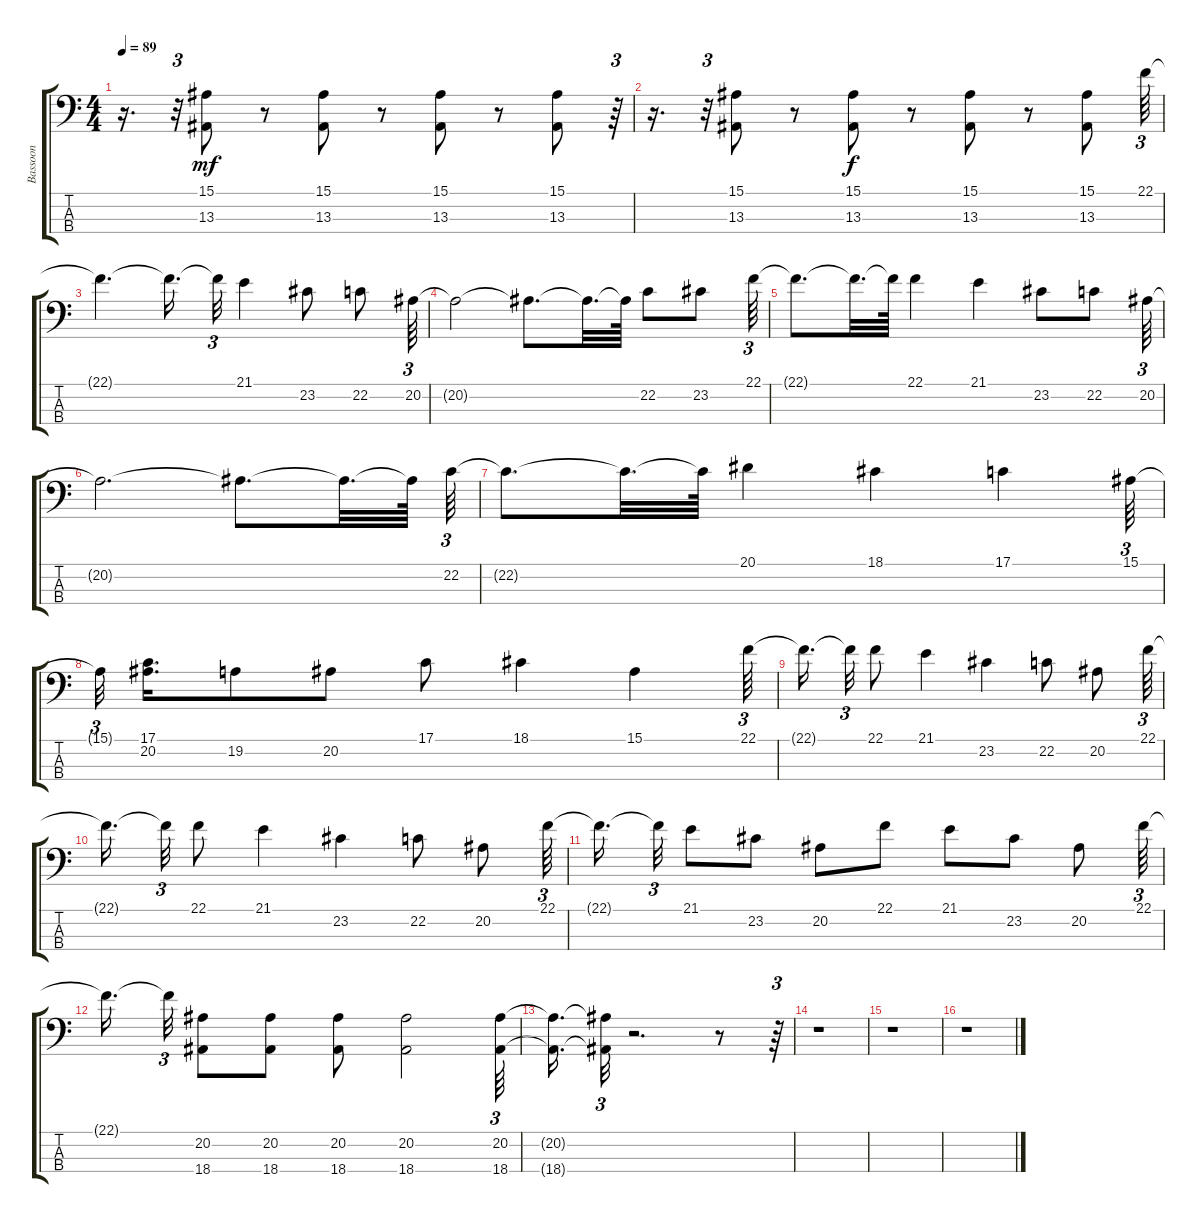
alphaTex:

\track ("Bassoon" "Bassoon") {instrument bassoon}
\staff {score tabs}
\tuning (G2 D2 A1 E1) {hide}
\ts (4 4)
\tempo 89
\clef f4
\ks c
r.16{d dy mf} r.32{tu (3 2)} (15.1 13.3).8 r.8 (15.1 13.3).8 r.8 (15.1 13.3).8 r.8 (15.1 13.3).8 r.64{tu (3 2)} |
r.16{d} r.32{tu (3 2)} (15.1 13.3).8 r.8 (15.1 13.3).8{dy f} r.8 (15.1 13.3).8 r.8 (15.1 13.3).8 22.1.64{tu (3 2)} |
22.1{t}.4{d} 22.1{t}.16{d} 22.1{t}.32{tu (3 2)} 21.1.4 23.2.8 22.2.8 20.2.64{tu (3 2)} |
20.2{t}.2 20.2{t}.8{d} 20.2{t}.32{d} 20.2{t}.64 22.2.8 23.2.8 22.1.64{tu (3 2)} |
22.1{t}.8{d} 22.1{t}.32{d} 22.1{t}.64 22.1.4 21.1.4 23.2.8 22.2.8 20.2.64{tu (3 2)} |
20.2{t}.2{d} 20.2{t}.8{d} 20.2{t}.32{d} 20.2{t}.64 22.2.64{tu (3 2)} |
22.2{t}.8{d} 22.2{t}.32{d} 22.2{t}.64 20.1.4 18.1.4 17.1.4 15.1.64{tu (3 2)} |
15.1{t}.32{tu (3 2) beam splitsecondary} (17.1 20.2).16{d} 19.2.8 20.2.8 17.1.8 18.1.4 15.1.4 22.1.64{tu (3 2)} |
22.1{t}.16{d beam splitsecondary} 22.1{t}.32{tu (3 2)} 22.1.8 21.1.4 23.2.4 22.2.8 20.2.8 22.1.64{tu (3 2)} |
22.1{t}.16{d beam splitsecondary} 22.1{t}.32{tu (3 2)} 22.1.8 21.1.4 23.2.4 22.2.8 20.2.8 22.1.64{tu (3 2)} |
22.1{t}.16{d beam splitsecondary} 22.1{t}.32{tu (3 2)} 21.1.8 23.2.8 20.2.8 22.1.8 21.1.8 23.2.8 20.2.8 22.1.64{tu (3 2)} |
22.1{t}.16{d beam splitsecondary} 22.1{t}.32{tu (3 2)} (20.2 18.4).8 (20.2 18.4).8 (20.2 18.4).8 (20.2 18.4).2 (20.2 18.4).64{tu (3 2)} |
(20.2{t} 18.4{t}).16{d} (20.2{t} 18.4{t}).32{tu (3 2)} r.2{d} r.8 r.64{tu (3 2)} |
r.1 |
r.1 |
r.1
